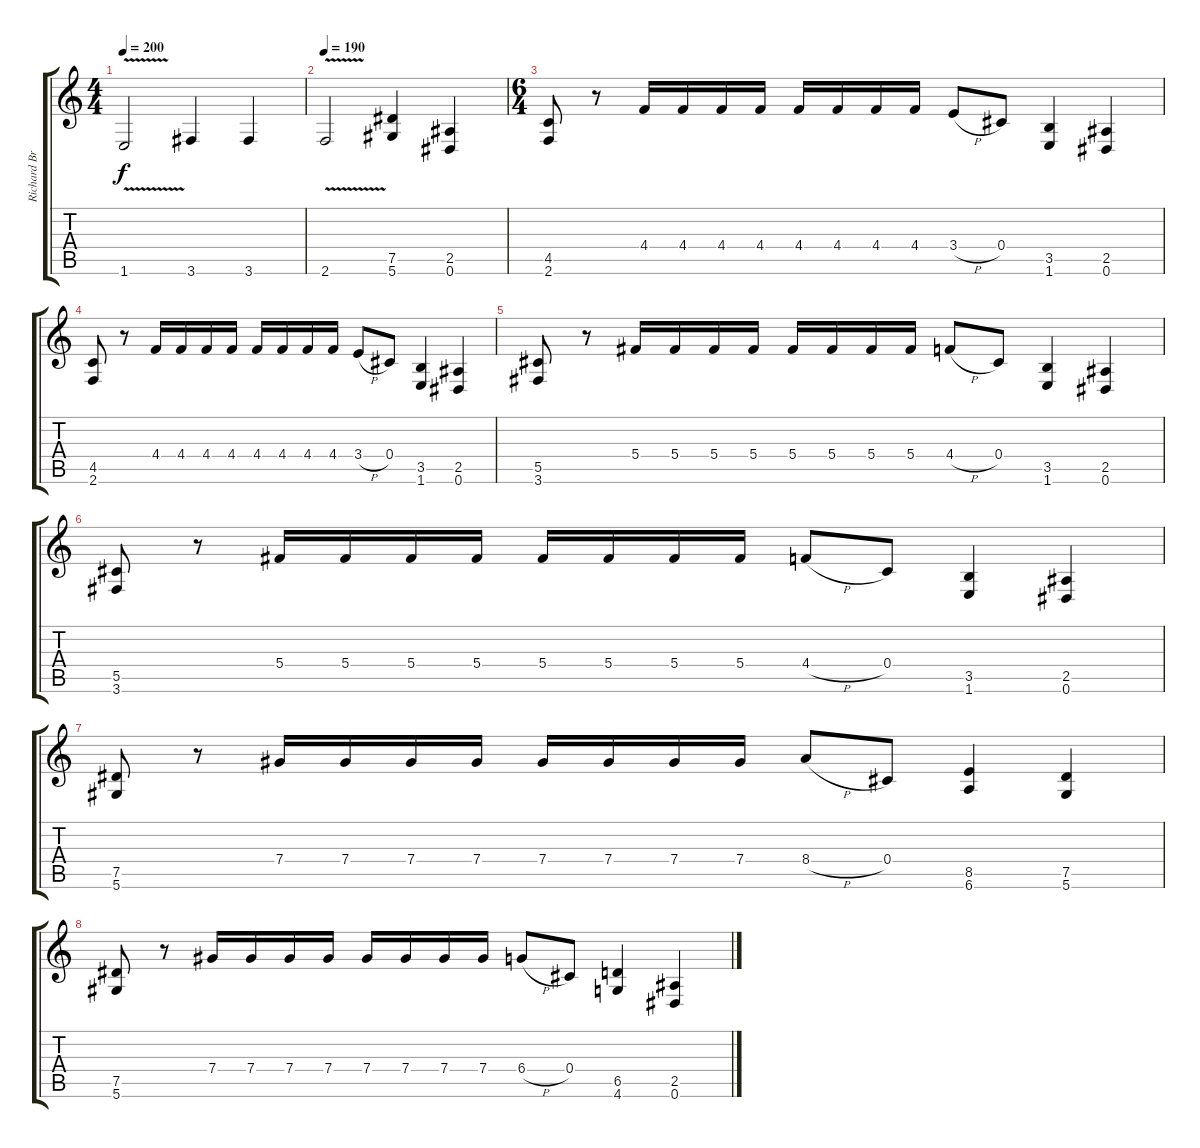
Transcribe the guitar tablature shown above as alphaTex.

\track ("Richard Brunelle" "Richard Br") {instrument distortionguitar}
\staff {score tabs}
\tuning (Eb4 Bb3 Gb3 Db3 Ab2 Eb2) {hide}
\ts (4 4)
\tempo 200
\clef g2
\ks c
1.6{v}.2{dy f} 3.6.4 3.6.4 |
\tempo 190
2.6{v}.2 (7.5 5.6).4 (2.5 0.6).4 |
\ts (6 4)
(4.5 2.6).8 r.8 4.4.16 4.4.16 4.4.16 4.4.16 4.4.16 4.4.16 4.4.16 4.4.16 3.4{h}.8 0.4.8 (3.5 1.6).4 (2.5 0.6).4 |
(4.5 2.6).8 r.8 4.4.16 4.4.16 4.4.16 4.4.16 4.4.16 4.4.16 4.4.16 4.4.16 3.4{h}.8 0.4.8 (3.5 1.6).4 (2.5 0.6).4 |
(5.5 3.6).8 r.8 5.4.16 5.4.16 5.4.16 5.4.16 5.4.16 5.4.16 5.4.16 5.4.16 4.4{h}.8 0.4.8 (3.5 1.6).4 (2.5 0.6).4 |
(5.5 3.6).8 r.8 5.4.16 5.4.16 5.4.16 5.4.16 5.4.16 5.4.16 5.4.16 5.4.16 4.4{h}.8 0.4.8 (3.5 1.6).4 (2.5 0.6).4 |
(7.5 5.6).8 r.8 7.4.16 7.4.16 7.4.16 7.4.16 7.4.16 7.4.16 7.4.16 7.4.16 8.4{h}.8 0.4.8 (8.5 6.6).4 (7.5 5.6).4 |
(7.5 5.6).8 r.8 7.4.16 7.4.16 7.4.16 7.4.16 7.4.16 7.4.16 7.4.16 7.4.16 6.4{h}.8 0.4.8 (6.5 4.6).4 (2.5 0.6).4
